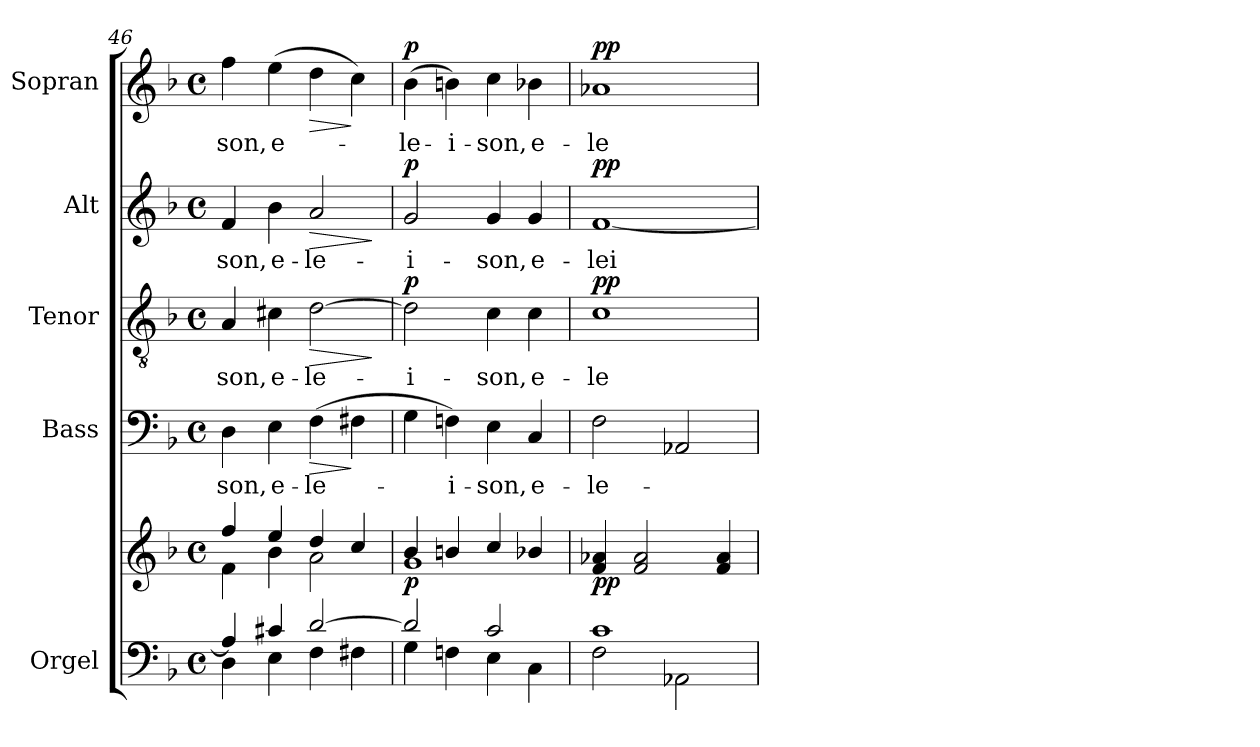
**kern	**kern	**dynam	**kern	**text	**dynam	**kern	**text	**dynam	**kern	**text	**dynam	**kern	**text	**dynam
*part5	*part5	*part5	*part4	*part4	*part4	*part3	*part3	*part3	*part2	*part2	*part2	*part1	*part1	*part1
*staff6	*staff5	*staff5/6	*staff4	*staff4	*staff4	*staff3	*staff3	*staff3	*staff2	*staff2	*staff2	*staff1	*staff1	*staff1
*I"Orgel	*	*	*I"Bass	*	*	*I"Tenor	*	*	*I"Alt	*	*	*I"Sopran	*	*
*I'Org.	*	*	*I'B.	*	*	*I'T.	*	*	*I'A.	*	*	*I'S.	*	*
*clefF4	*clefG2	*	*clefF4	*	*	*clefGv2	*	*	*clefG2	*	*	*clefG2	*	*
*k[b-]	*k[b-]	*	*k[b-]	*	*	*k[b-]	*	*	*k[b-]	*	*	*k[b-]	*	*
*F:	*F:	*	*F:	*	*	*F:	*	*	*F:	*	*	*F:	*	*
*M4/4	*M4/4	*	*M4/4	*	*	*M4/4	*	*	*M4/4	*	*	*M4/4	*	*
*met(c)	*met(c)	*	*met(c)	*	*	*met(c)	*	*	*met(c)	*	*	*met(c)	*	*
=46	=46	=46	=46	=46	=46	=46	=46	=46	=46	=46	=46	=46	=46	=46
*^	*^	*	*	*	*	*	*	*	*	*	*	*	*	*
!	!	!	!	!	!	!LO:LY:b	!	!	!LO:LY:b	!	!	!LO:LY:b	!	!	!LO:LY:b	!
4A/]	4D\	4ff/	4f\	.	4D\	-son,	.	4A/	-son,	.	4f/	-son,	.	4ff\	-son,	.
!	!	!	!	!	!	!LO:LY:b	!	!	!LO:LY:b	!	!	!LO:LY:b	!	!	!LO:LY:b	!
4c#X/	4E\	4ee/	4b-\	.	4E\	e-	.	4c#X\	e-	.	4b-\	e-	.	(>4ee\	e-	.
!	!	!	!	!	!	!LO:LY:b	!LO:HP:b	!	!LO:LY:b	!LO:HP:b	!	!LO:LY:b	!LO:HP:b	!	!	!LO:HP:b
[>2d/	4F\	4dd/	2a\	.	(>4F\	-le-	>	[2d\	-le-	>	2a/	-le-	>	4dd\	.	>
.	4F#X\	4cc/	.	.	4F#X\	.	]	.	.	.	.	.	.	4cc\)	.	]
*v	*v	*	*	*	*	*	*	*	*	*	*	*	*	*	*	*
*	*v	*v	*	*	*	*	*	*	*	*	*	*	*	*	*
.	.	.	.	.	.	.	.	]	.	.	]	.	.	.
=47	=47	=47	=47	=47	=47	=47	=47	=47	=47	=47	=47	=47	=47	=47
*^	*^	*	*	*	*	*	*	*	*	*	*	*	*	*
!	!	!	!	!LO:DY:b	!	!	!	!	!LO:LY:b	!LO:DY:a	!	!LO:LY:b	!LO:DY:a	!	!LO:LY:b	!LO:DY:a
2d/]	4G\	4b-/	1g	p	4G\	.	.	2d\]	-i-	p	2g/	-i-	p	(>4b-\	-le-	p
!	!	!	!	!	!	!LO:LY:b	!	!	!	!	!	!	!	!	!LO:LY:b	!
.	4Fn\	4bn/	.	.	4Fn\)	-i-	.	.	.	.	.	.	.	4bn\)	-i-	.
!	!	!	!	!	!	!LO:LY:b	!	!	!LO:LY:b	!	!	!LO:LY:b	!	!	!LO:LY:b	!
2c/	4E\	4cc/	.	.	4E\	-son,	.	4c\	-son,	.	4g/	-son,	.	4cc\	-son,	.
!	!	!	!	!	!	!LO:LY:b	!	!	!LO:LY:b	!	!	!LO:LY:b	!	!	!LO:LY:b	!
.	4C\	4b-X/	.	.	4C/	e-	.	4c\	e-	.	4g/	e-	.	4b-X\	e-	.
*	*	*v	*v	*	*	*	*	*	*	*	*	*	*	*	*	*
=48	=48	=48	=48	=48	=48	=48	=48	=48	=48	=48	=48	=48	=48	=48	=48
!	!	!	!LO:DY:b	!	!LO:LY:b	!	!	!LO:LY:b	!LO:DY:a	!	!LO:LY:b	!LO:DY:a	!	!LO:LY:b	!LO:DY:a
1c	2F\	4f/ 4a-X/	pp	2F\	-le-	.	1c	-le-	pp	[1f	-lei-	pp	1a-X	-le-	pp
.	.	2f/ 2a-/	.	.	.	.	.	.	.	.	.	.	.	.	.
.	2AA-X\	.	.	2AA-X/	.	.	.	.	.	.	.	.	.	.	.
.	.	4f/ 4a-/	.	.	.	.	.	.	.	.	.	.	.	.	.
*v	*v	*	*	*	*	*	*	*	*	*	*	*	*	*	*
=	=	=	=	=	=	=	=	=	=	=	=	=	=	=
*-	*-	*-	*-	*-	*-	*-	*-	*-	*-	*-	*-	*-	*-	*-
